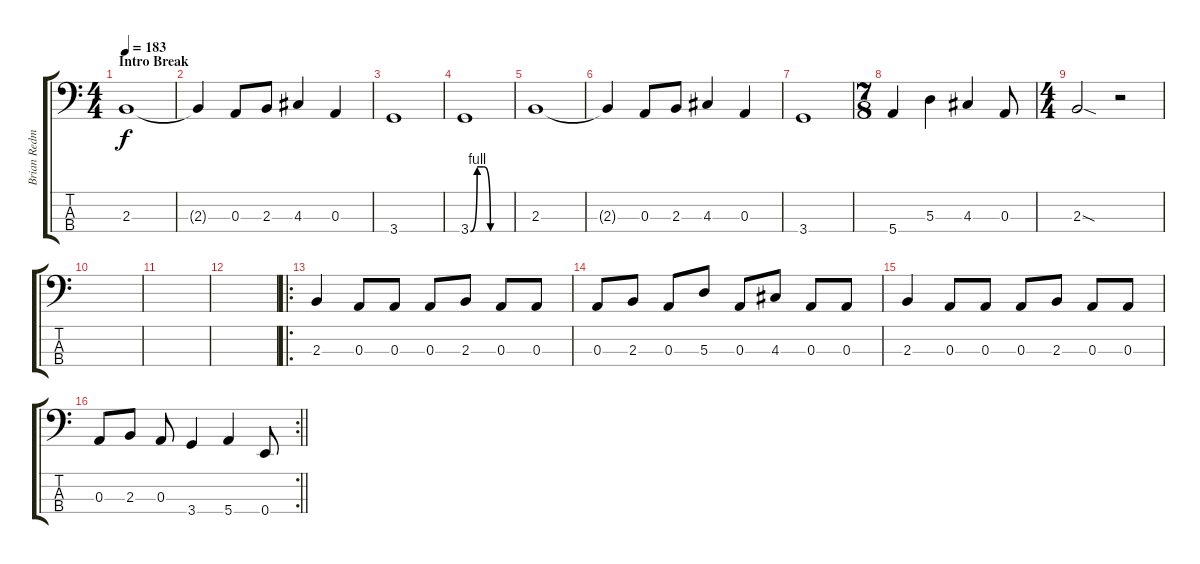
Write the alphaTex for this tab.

\track ("Brian Redman" "Brian Redm") {instrument electricbassfinger}
\staff {score tabs}
\tuning (G2 D2 A1 E1) {hide}
\ts (4 4)
\section ("" "Intro Break")
\tempo 183
\clef f4
\ks c
2.3.1{dy f instrument electricbassfinger} |
2.3{t}.4 0.3.8 2.3.8 4.3.4 0.3.4 |
3.4.1 |
3.4{be (custom 0 0 10 4 20 4 30 0 60 0)}.1 |
2.3.1 |
2.3{t}.4 0.3.8 2.3.8 4.3.4 0.3.4 |
3.4.1 |
\ts (7 8)
5.4.4 5.3.4 4.3.4 0.3.8 |
\ts (4 4)
2.3{sod}.2 r.2 |
|
|
|
\ro
2.3.4 0.3.8 0.3.8 0.3.8 2.3.8 0.3.8 0.3.8 |
0.3.8 2.3.8 0.3.8 5.3.8 0.3.8 4.3.8 0.3.8 0.3.8 |
2.3.4 0.3.8 0.3.8 0.3.8 2.3.8 0.3.8 0.3.8 |
\rc 2
\barLineRight lightlight
0.3.8 2.3.8 0.3.8 3.4.4 5.4.4 0.4.8
